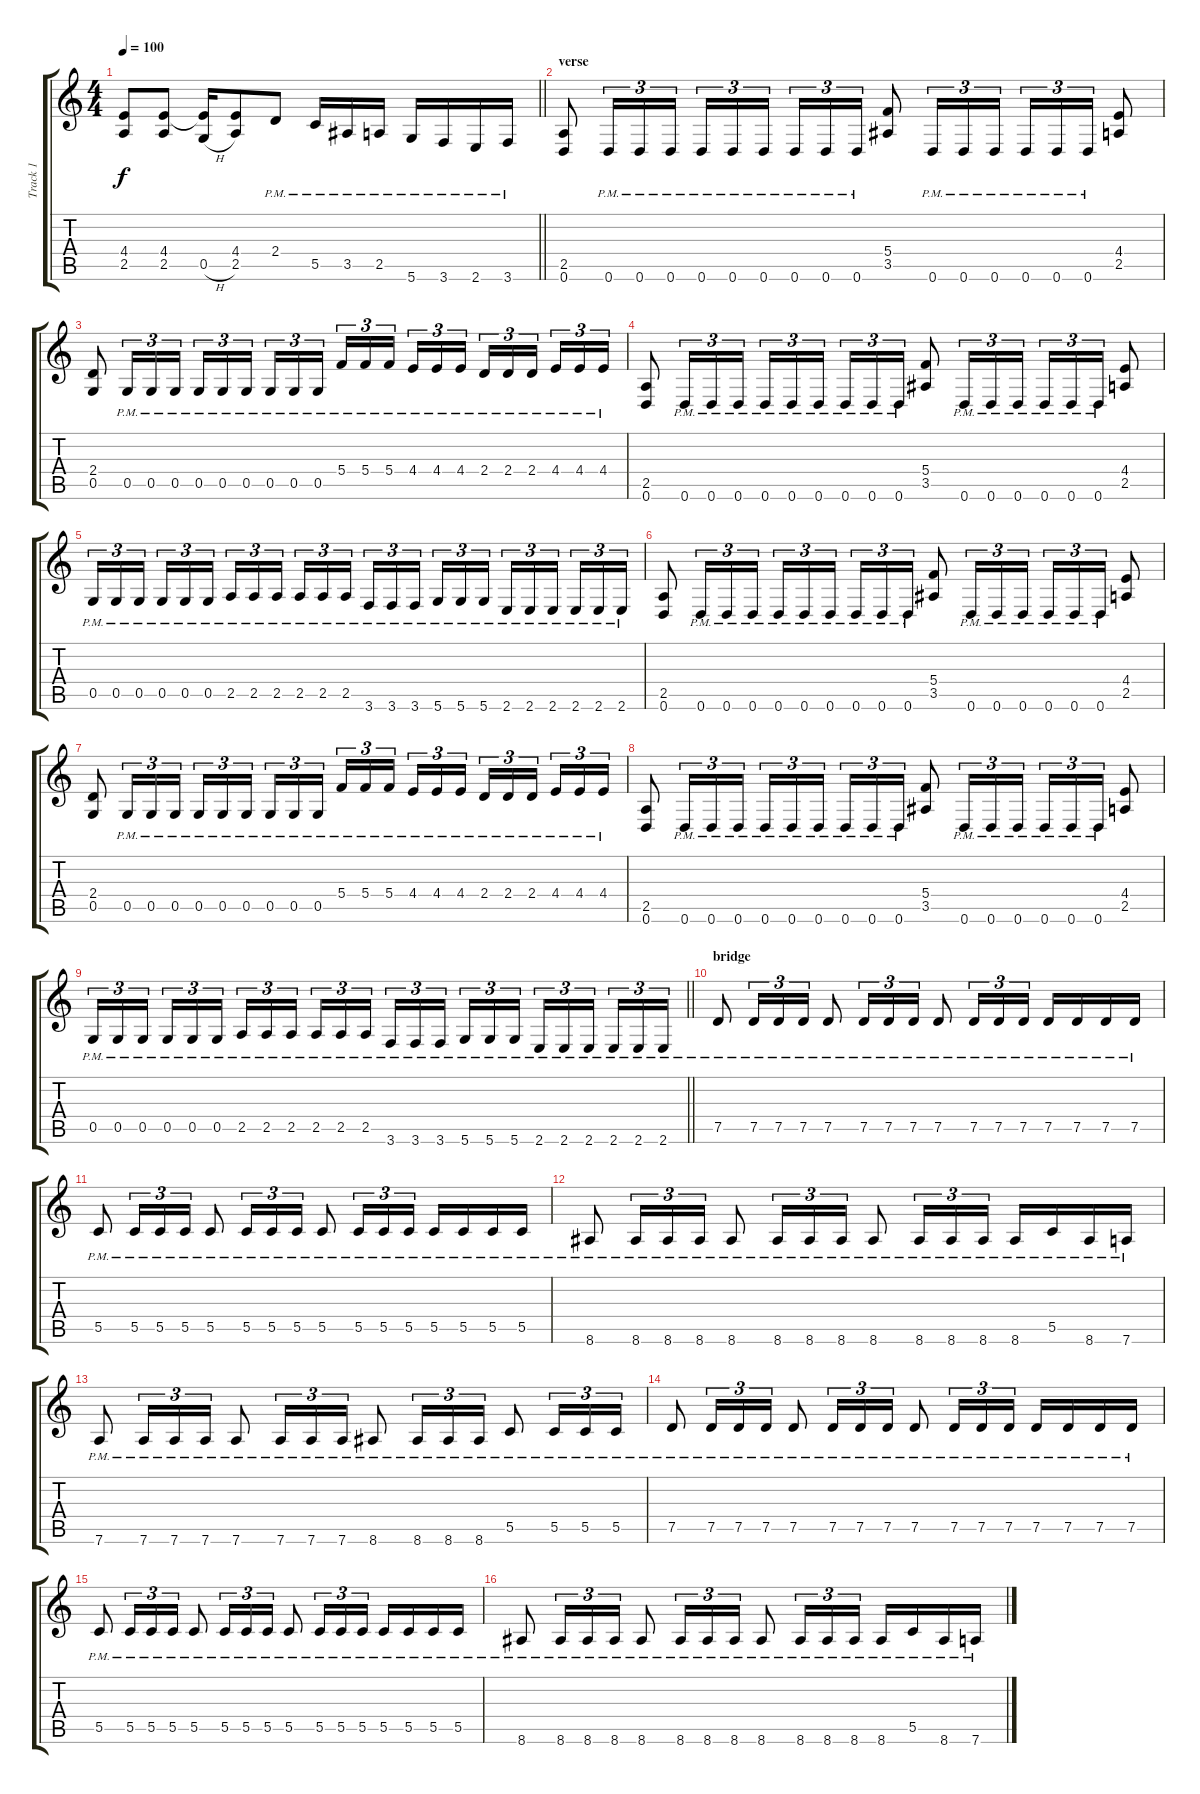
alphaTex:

\track ("Track 1" "Track 1") {instrument distortionguitar}
\staff {score tabs}
\tuning (D4 A3 F3 C3 G2 D2) {hide}
\ts (4 4)
\tempo 100
\clef g2
\barLineRight lightlight
\ks c
(4.4 2.5).8{dy f} (4.4 2.5).8 (4.4{t} 0.5{h}).16 (4.4 2.5).8 2.4{pm}.8 5.5{pm}.16 3.5{pm}.16 2.5{pm}.16 5.6{pm}.16 3.6{pm}.16 2.6{pm}.16 3.6{pm}.16 |
\section ("" "verse")
(2.5 0.6).8 0.6{pm}.16{tu (3 2)} 0.6{pm}.16{tu (3 2)} 0.6{pm}.16{tu (3 2)} 0.6{pm}.16{tu (3 2)} 0.6{pm}.16{tu (3 2)} 0.6{pm}.16{tu (3 2) beam splitsecondary} 0.6{pm}.16{tu (3 2)} 0.6{pm}.16{tu (3 2)} 0.6{pm}.16{tu (3 2)} (5.4 3.5).8 0.6{pm}.16{tu (3 2)} 0.6{pm}.16{tu (3 2)} 0.6{pm}.16{tu (3 2)} 0.6{pm}.16{tu (3 2)} 0.6{pm}.16{tu (3 2)} 0.6{pm}.16{tu (3 2)} (4.4 2.5).8 |
(2.4 0.5).8 0.5{pm}.16{tu (3 2)} 0.5{pm}.16{tu (3 2)} 0.5{pm}.16{tu (3 2)} 0.5{pm}.16{tu (3 2)} 0.5{pm}.16{tu (3 2)} 0.5{pm}.16{tu (3 2) beam splitsecondary} 0.5{pm}.16{tu (3 2)} 0.5{pm}.16{tu (3 2)} 0.5{pm}.16{tu (3 2)} 5.4{pm}.16{tu (3 2)} 5.4{pm}.16{tu (3 2)} 5.4{pm}.16{tu (3 2) beam splitsecondary} 4.4{pm}.16{tu (3 2)} 4.4{pm}.16{tu (3 2)} 4.4{pm}.16{tu (3 2)} 2.4{pm}.16{tu (3 2)} 2.4{pm}.16{tu (3 2)} 2.4{pm}.16{tu (3 2) beam splitsecondary} 4.4{pm}.16{tu (3 2)} 4.4{pm}.16{tu (3 2)} 4.4{pm}.16{tu (3 2)} |
(2.5 0.6).8 0.6{pm}.16{tu (3 2)} 0.6{pm}.16{tu (3 2)} 0.6{pm}.16{tu (3 2)} 0.6{pm}.16{tu (3 2)} 0.6{pm}.16{tu (3 2)} 0.6{pm}.16{tu (3 2) beam splitsecondary} 0.6{pm}.16{tu (3 2)} 0.6{pm}.16{tu (3 2)} 0.6{pm}.16{tu (3 2)} (5.4 3.5).8 0.6{pm}.16{tu (3 2)} 0.6{pm}.16{tu (3 2)} 0.6{pm}.16{tu (3 2)} 0.6{pm}.16{tu (3 2)} 0.6{pm}.16{tu (3 2)} 0.6{pm}.16{tu (3 2)} (4.4 2.5).8 |
0.5{pm}.16{tu (3 2)} 0.5{pm}.16{tu (3 2)} 0.5{pm}.16{tu (3 2) beam splitsecondary} 0.5{pm}.16{tu (3 2)} 0.5{pm}.16{tu (3 2)} 0.5{pm}.16{tu (3 2)} 2.5{pm}.16{tu (3 2)} 2.5{pm}.16{tu (3 2)} 2.5{pm}.16{tu (3 2) beam splitsecondary} 2.5{pm}.16{tu (3 2)} 2.5{pm}.16{tu (3 2)} 2.5{pm}.16{tu (3 2)} 3.6{pm}.16{tu (3 2)} 3.6{pm}.16{tu (3 2)} 3.6{pm}.16{tu (3 2) beam splitsecondary} 5.6{pm}.16{tu (3 2)} 5.6{pm}.16{tu (3 2)} 5.6{pm}.16{tu (3 2)} 2.6{pm}.16{tu (3 2)} 2.6{pm}.16{tu (3 2)} 2.6{pm}.16{tu (3 2) beam splitsecondary} 2.6{pm}.16{tu (3 2)} 2.6{pm}.16{tu (3 2)} 2.6{pm}.16{tu (3 2)} |
(2.5 0.6).8 0.6{pm}.16{tu (3 2)} 0.6{pm}.16{tu (3 2)} 0.6{pm}.16{tu (3 2)} 0.6{pm}.16{tu (3 2)} 0.6{pm}.16{tu (3 2)} 0.6{pm}.16{tu (3 2) beam splitsecondary} 0.6{pm}.16{tu (3 2)} 0.6{pm}.16{tu (3 2)} 0.6{pm}.16{tu (3 2)} (5.4 3.5).8 0.6{pm}.16{tu (3 2)} 0.6{pm}.16{tu (3 2)} 0.6{pm}.16{tu (3 2)} 0.6{pm}.16{tu (3 2)} 0.6{pm}.16{tu (3 2)} 0.6{pm}.16{tu (3 2)} (4.4 2.5).8 |
(2.4 0.5).8 0.5{pm}.16{tu (3 2)} 0.5{pm}.16{tu (3 2)} 0.5{pm}.16{tu (3 2)} 0.5{pm}.16{tu (3 2)} 0.5{pm}.16{tu (3 2)} 0.5{pm}.16{tu (3 2) beam splitsecondary} 0.5{pm}.16{tu (3 2)} 0.5{pm}.16{tu (3 2)} 0.5{pm}.16{tu (3 2)} 5.4{pm}.16{tu (3 2)} 5.4{pm}.16{tu (3 2)} 5.4{pm}.16{tu (3 2) beam splitsecondary} 4.4{pm}.16{tu (3 2)} 4.4{pm}.16{tu (3 2)} 4.4{pm}.16{tu (3 2)} 2.4{pm}.16{tu (3 2)} 2.4{pm}.16{tu (3 2)} 2.4{pm}.16{tu (3 2) beam splitsecondary} 4.4{pm}.16{tu (3 2)} 4.4{pm}.16{tu (3 2)} 4.4{pm}.16{tu (3 2)} |
(2.5 0.6).8 0.6{pm}.16{tu (3 2)} 0.6{pm}.16{tu (3 2)} 0.6{pm}.16{tu (3 2)} 0.6{pm}.16{tu (3 2)} 0.6{pm}.16{tu (3 2)} 0.6{pm}.16{tu (3 2) beam splitsecondary} 0.6{pm}.16{tu (3 2)} 0.6{pm}.16{tu (3 2)} 0.6{pm}.16{tu (3 2)} (5.4 3.5).8 0.6{pm}.16{tu (3 2)} 0.6{pm}.16{tu (3 2)} 0.6{pm}.16{tu (3 2)} 0.6{pm}.16{tu (3 2)} 0.6{pm}.16{tu (3 2)} 0.6{pm}.16{tu (3 2)} (4.4 2.5).8 |
\barLineRight lightlight
0.5{pm}.16{tu (3 2)} 0.5{pm}.16{tu (3 2)} 0.5{pm}.16{tu (3 2) beam splitsecondary} 0.5{pm}.16{tu (3 2)} 0.5{pm}.16{tu (3 2)} 0.5{pm}.16{tu (3 2)} 2.5{pm}.16{tu (3 2)} 2.5{pm}.16{tu (3 2)} 2.5{pm}.16{tu (3 2) beam splitsecondary} 2.5{pm}.16{tu (3 2)} 2.5{pm}.16{tu (3 2)} 2.5{pm}.16{tu (3 2)} 3.6{pm}.16{tu (3 2)} 3.6{pm}.16{tu (3 2)} 3.6{pm}.16{tu (3 2) beam splitsecondary} 5.6{pm}.16{tu (3 2)} 5.6{pm}.16{tu (3 2)} 5.6{pm}.16{tu (3 2)} 2.6{pm}.16{tu (3 2)} 2.6{pm}.16{tu (3 2)} 2.6{pm}.16{tu (3 2) beam splitsecondary} 2.6{pm}.16{tu (3 2)} 2.6{pm}.16{tu (3 2)} 2.6{pm}.16{tu (3 2)} |
\section ("" "bridge")
7.5{pm}.8 7.5{pm}.16{tu (3 2)} 7.5{pm}.16{tu (3 2)} 7.5{pm}.16{tu (3 2)} 7.5{pm}.8 7.5{pm}.16{tu (3 2)} 7.5{pm}.16{tu (3 2)} 7.5{pm}.16{tu (3 2)} 7.5{pm}.8 7.5{pm}.16{tu (3 2)} 7.5{pm}.16{tu (3 2)} 7.5{pm}.16{tu (3 2)} 7.5{pm}.16 7.5{pm}.16 7.5{pm}.16 7.5{pm}.16 |
5.5{pm}.8 5.5{pm}.16{tu (3 2)} 5.5{pm}.16{tu (3 2)} 5.5{pm}.16{tu (3 2)} 5.5{pm}.8 5.5{pm}.16{tu (3 2)} 5.5{pm}.16{tu (3 2)} 5.5{pm}.16{tu (3 2)} 5.5{pm}.8 5.5{pm}.16{tu (3 2)} 5.5{pm}.16{tu (3 2)} 5.5{pm}.16{tu (3 2)} 5.5{pm}.16 5.5{pm}.16 5.5{pm}.16 5.5{pm}.16 |
8.6{pm}.8 8.6{pm}.16{tu (3 2)} 8.6{pm}.16{tu (3 2)} 8.6{pm}.16{tu (3 2)} 8.6{pm}.8 8.6{pm}.16{tu (3 2)} 8.6{pm}.16{tu (3 2)} 8.6{pm}.16{tu (3 2)} 8.6{pm}.8 8.6{pm}.16{tu (3 2)} 8.6{pm}.16{tu (3 2)} 8.6{pm}.16{tu (3 2)} 8.6{pm}.16 5.5{pm}.16 8.6{pm}.16 7.6{pm}.16 |
7.6{pm}.8 7.6{pm}.16{tu (3 2)} 7.6{pm}.16{tu (3 2)} 7.6{pm}.16{tu (3 2)} 7.6{pm}.8 7.6{pm}.16{tu (3 2)} 7.6{pm}.16{tu (3 2)} 7.6{pm}.16{tu (3 2)} 8.6{pm}.8 8.6{pm}.16{tu (3 2)} 8.6{pm}.16{tu (3 2)} 8.6{pm}.16{tu (3 2)} 5.5{pm}.8 5.5{pm}.16{tu (3 2)} 5.5{pm}.16{tu (3 2)} 5.5{pm}.16{tu (3 2)} |
7.5{pm}.8 7.5{pm}.16{tu (3 2)} 7.5{pm}.16{tu (3 2)} 7.5{pm}.16{tu (3 2)} 7.5{pm}.8 7.5{pm}.16{tu (3 2)} 7.5{pm}.16{tu (3 2)} 7.5{pm}.16{tu (3 2)} 7.5{pm}.8 7.5{pm}.16{tu (3 2)} 7.5{pm}.16{tu (3 2)} 7.5{pm}.16{tu (3 2)} 7.5{pm}.16 7.5{pm}.16 7.5{pm}.16 7.5{pm}.16 |
5.5{pm}.8 5.5{pm}.16{tu (3 2)} 5.5{pm}.16{tu (3 2)} 5.5{pm}.16{tu (3 2)} 5.5{pm}.8 5.5{pm}.16{tu (3 2)} 5.5{pm}.16{tu (3 2)} 5.5{pm}.16{tu (3 2)} 5.5{pm}.8 5.5{pm}.16{tu (3 2)} 5.5{pm}.16{tu (3 2)} 5.5{pm}.16{tu (3 2)} 5.5{pm}.16 5.5{pm}.16 5.5{pm}.16 5.5{pm}.16 |
8.6{pm}.8 8.6{pm}.16{tu (3 2)} 8.6{pm}.16{tu (3 2)} 8.6{pm}.16{tu (3 2)} 8.6{pm}.8 8.6{pm}.16{tu (3 2)} 8.6{pm}.16{tu (3 2)} 8.6{pm}.16{tu (3 2)} 8.6{pm}.8 8.6{pm}.16{tu (3 2)} 8.6{pm}.16{tu (3 2)} 8.6{pm}.16{tu (3 2)} 8.6{pm}.16 5.5{pm}.16 8.6{pm}.16 7.6{pm}.16
